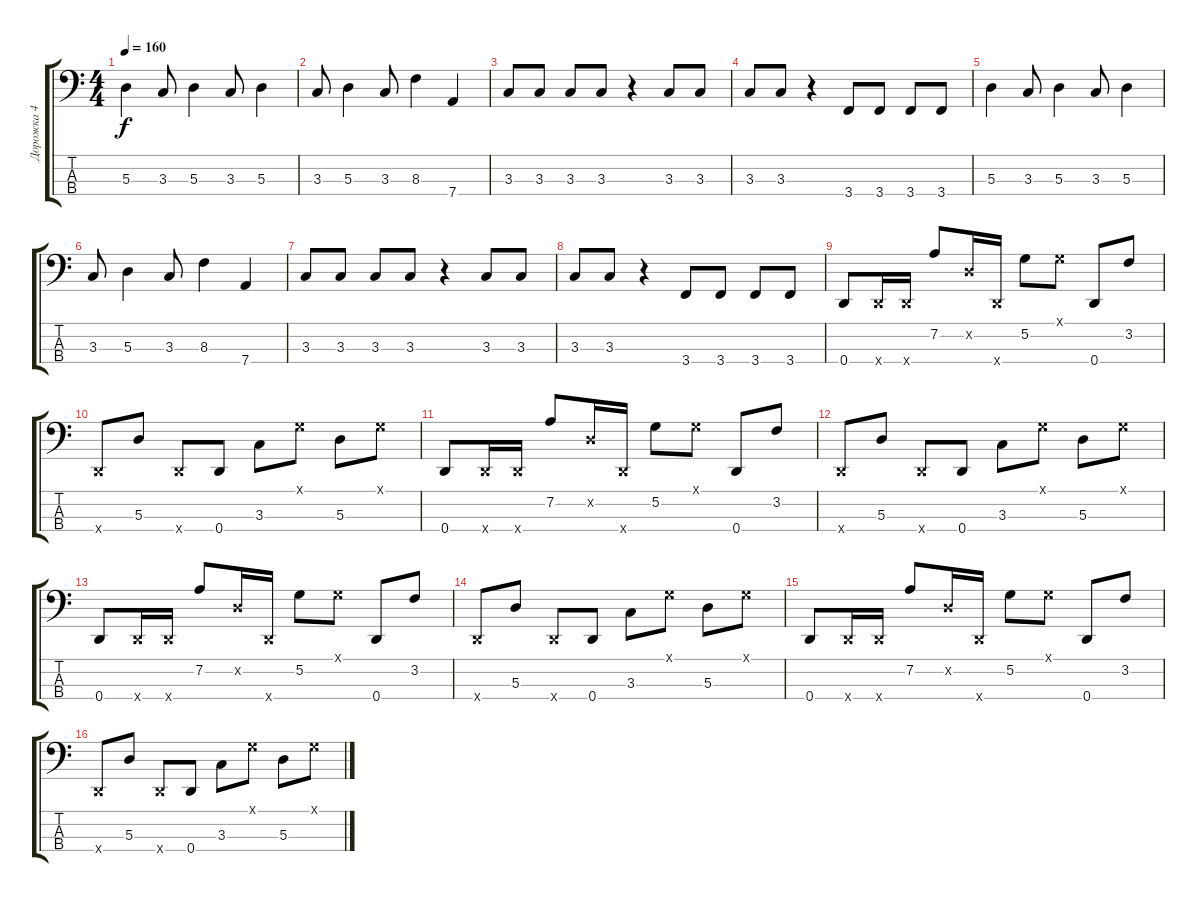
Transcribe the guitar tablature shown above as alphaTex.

\track ("Дорожка 4" "Дорожка 4") {instrument electricbasspick}
\staff {score tabs}
\tuning (G2 D2 A1 D1) {hide}
\ts (4 4)
\tempo 160
\clef f4
\ks c
5.3.4{dy f} 3.3.8 5.3.4 3.3.8 5.3.4 |
3.3.8 5.3.4 3.3.8 8.3.4 7.4.4 |
3.3.8 3.3.8 3.3.8 3.3.8 r.4 3.3.8 3.3.8 |
3.3.8 3.3.8 r.4 3.4.8 3.4.8 3.4.8 3.4.8 |
5.3.4 3.3.8 5.3.4 3.3.8 5.3.4 |
3.3.8 5.3.4 3.3.8 8.3.4 7.4.4 |
3.3.8 3.3.8 3.3.8 3.3.8 r.4 3.3.8 3.3.8 |
3.3.8 3.3.8 r.4 3.4.8 3.4.8 3.4.8 3.4.8 |
0.4.8{instrument slapbass1} 0.4{x}.16 0.4{x}.16 7.2.8 0.2{x}.16 0.4{x}.16 5.2.8 0.1{x}.8 0.4.8 3.2.8 |
0.4{x}.8 5.3.8 0.4{x}.8 0.4.8 3.3.8 0.1{x}.8 5.3.8 0.1{x}.8 |
0.4.8 0.4{x}.16 0.4{x}.16 7.2.8 0.2{x}.16 0.4{x}.16 5.2.8 0.1{x}.8 0.4.8 3.2.8 |
0.4{x}.8 5.3.8 0.4{x}.8 0.4.8 3.3.8 0.1{x}.8 5.3.8 0.1{x}.8 |
0.4.8 0.4{x}.16 0.4{x}.16 7.2.8 0.2{x}.16 0.4{x}.16 5.2.8 0.1{x}.8 0.4.8 3.2.8 |
0.4{x}.8 5.3.8 0.4{x}.8 0.4.8 3.3.8 0.1{x}.8 5.3.8 0.1{x}.8 |
0.4.8 0.4{x}.16 0.4{x}.16 7.2.8 0.2{x}.16 0.4{x}.16 5.2.8 0.1{x}.8 0.4.8 3.2.8 |
0.4{x}.8 5.3.8 0.4{x}.8 0.4.8 3.3.8 0.1{x}.8 5.3.8 0.1{x}.8
